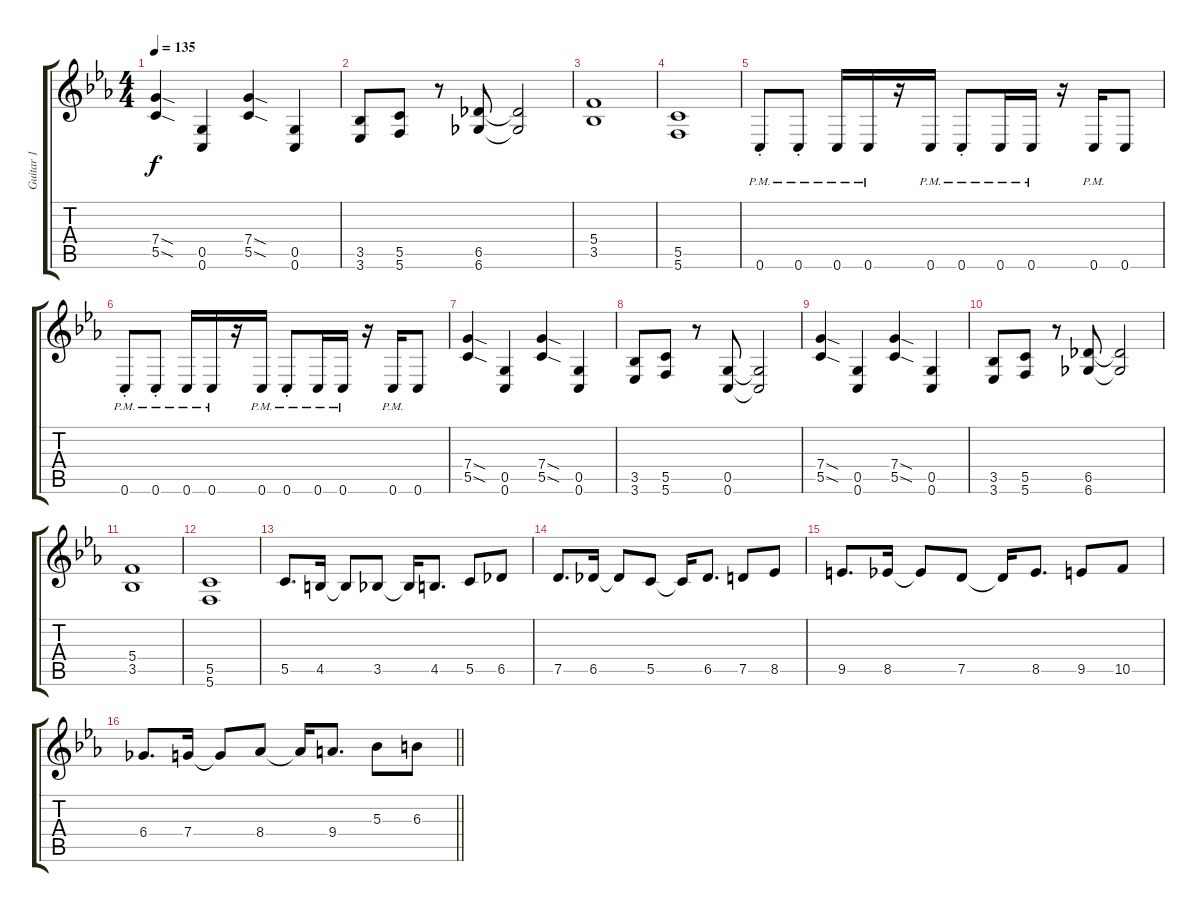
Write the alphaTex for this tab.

\track ("Guitar 1" "Guitar 1") {instrument distortionguitar}
\staff {score tabs}
\tuning (D4 A3 F3 C3 G2 C2) {hide}
\ts (4 4)
\tempo 135
\clef g2
\ks cminor
(7.4{sod} 5.5{sod}).4{dy f} (0.5 0.6).4 (7.4{sod} 5.5{sod}).4 (0.5 0.6).4 |
(3.5 3.6).8 (5.5 5.6).8 r.8 (6.5 6.6).8 (6.5{t} 6.6{t}).2 |
(5.4 3.5).1 |
(5.5 5.6).1 |
0.6{pm st}.8 0.6{pm st}.8 0.6{pm}.16 0.6{pm}.16 r.16 0.6{pm}.16 0.6{pm st}.8 0.6{pm}.16 0.6{pm}.16 r.16 0.6{pm}.16 0.6.8 |
0.6{pm st}.8 0.6{pm st}.8 0.6{pm}.16 0.6{pm}.16 r.16 0.6{pm}.16 0.6{pm st}.8 0.6{pm}.16 0.6{pm}.16 r.16 0.6{pm}.16 0.6.8 |
(7.4{sod} 5.5{sod}).4 (0.5 0.6).4 (7.4{sod} 5.5{sod}).4 (0.5 0.6).4 |
(3.5 3.6).8 (5.5 5.6).8 r.8 (0.5 0.6).8 (0.5{t} 0.6{t}).2 |
(7.4{sod} 5.5{sod}).4 (0.5 0.6).4 (7.4{sod} 5.5{sod}).4 (0.5 0.6).4 |
(3.5 3.6).8 (5.5 5.6).8 r.8 (6.5 6.6).8 (6.5{t} 6.6{t}).2 |
(5.4 3.5).1 |
(5.5 5.6).1 |
5.5.8{d} 4.5.16 4.5{t}.8 3.5.8 3.5{t}.16 4.5.8{d} 5.5.8 6.5.8 |
7.5.8{d} 6.5.16 6.5{t}.8 5.5.8 5.5{t}.16 6.5.8{d} 7.5.8 8.5.8 |
9.5.8{d} 8.5.16 8.5{t}.8 7.5.8 7.5{t}.16 8.5.8{d} 9.5.8 10.5.8 |
\barLineRight lightlight
6.4.8{d} 7.4.16 7.4{t}.8 8.4.8 8.4{t}.16 9.4.8{d} 5.3.8 6.3.8
